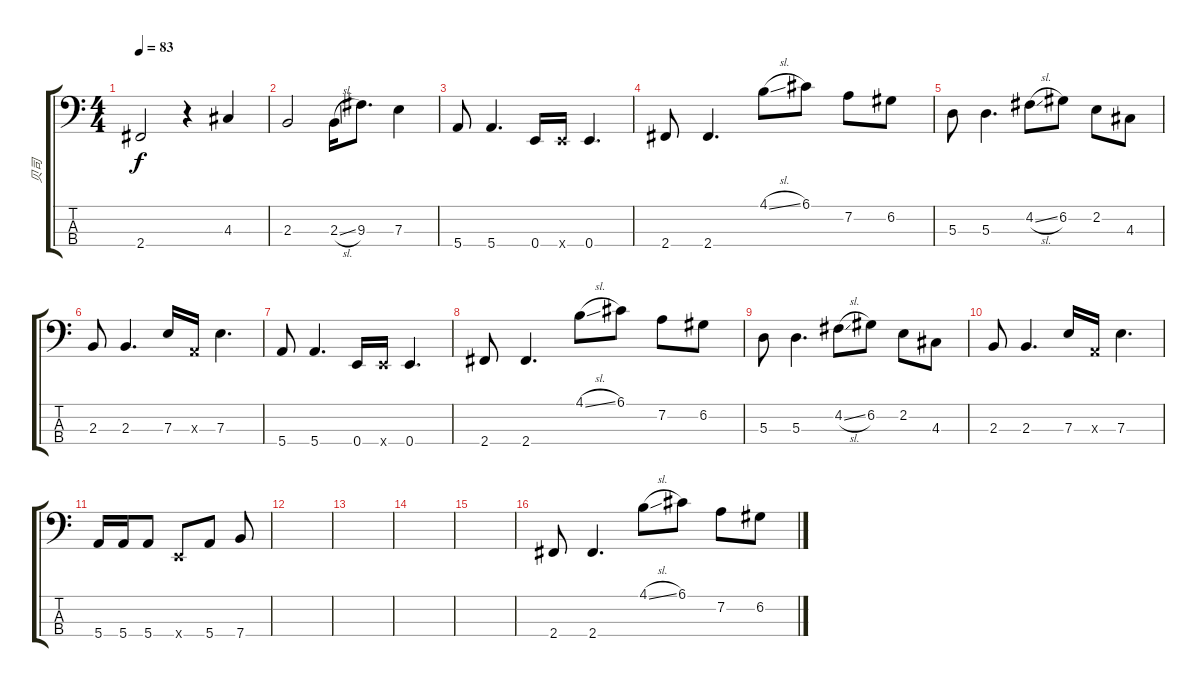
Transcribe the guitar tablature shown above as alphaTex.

\track ("贝司" "贝司") {instrument acousticguitarnylon}
\staff {score tabs}
\tuning (G2 D2 A1 E1) {hide}
\ts (4 4)
\tempo 83
\clef f4
\ks c
2.4.2{dy f} r.4 4.3.4 |
2.3.2 2.3{sl}.16 9.3.8{d} 7.3.4 |
5.4.8 5.4.4{d} 0.4.16 0.4{x}.16 0.4.4{d} |
2.4.8 2.4.4{d} 4.1{sl}.8 6.1.8 7.2.8 6.2.8 |
5.3.8 5.3.4{d} 4.2{sl}.8 6.2.8 2.2.8 4.3.8 |
2.3.8 2.3.4{d} 7.3.16 0.3{x}.16 7.3.4{d} |
5.4.8 5.4.4{d} 0.4.16 0.4{x}.16 0.4.4{d} |
2.4.8 2.4.4{d} 4.1{sl}.8 6.1.8 7.2.8 6.2.8 |
5.3.8 5.3.4{d} 4.2{sl}.8 6.2.8 2.2.8 4.3.8 |
2.3.8 2.3.4{d} 7.3.16 0.3{x}.16 7.3.4{d} |
5.4.16 5.4.16 5.4.8 0.4{x}.8 5.4.8 7.4.8 |
|
|
|
|
2.4.8 2.4.4{d} 4.1{sl}.8 6.1.8 7.2.8 6.2.8
